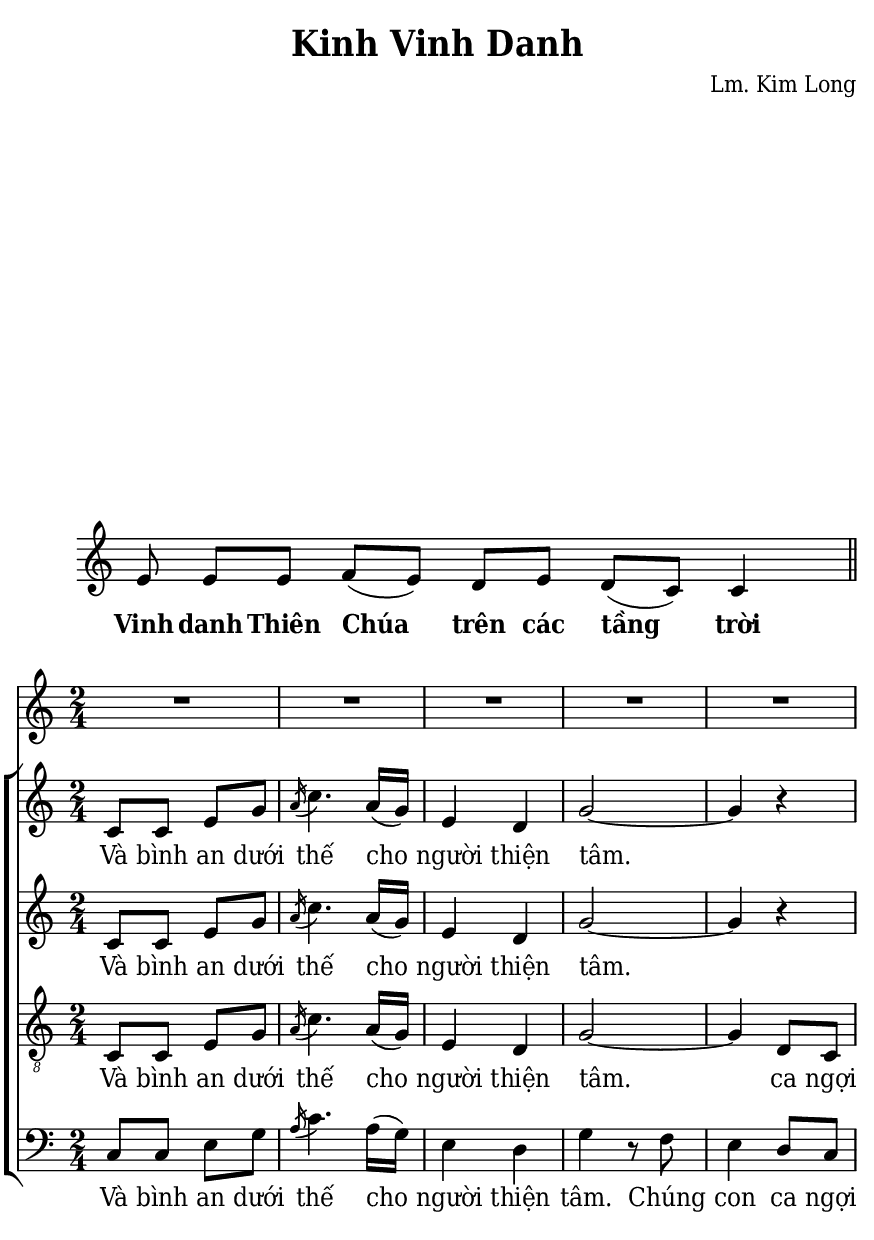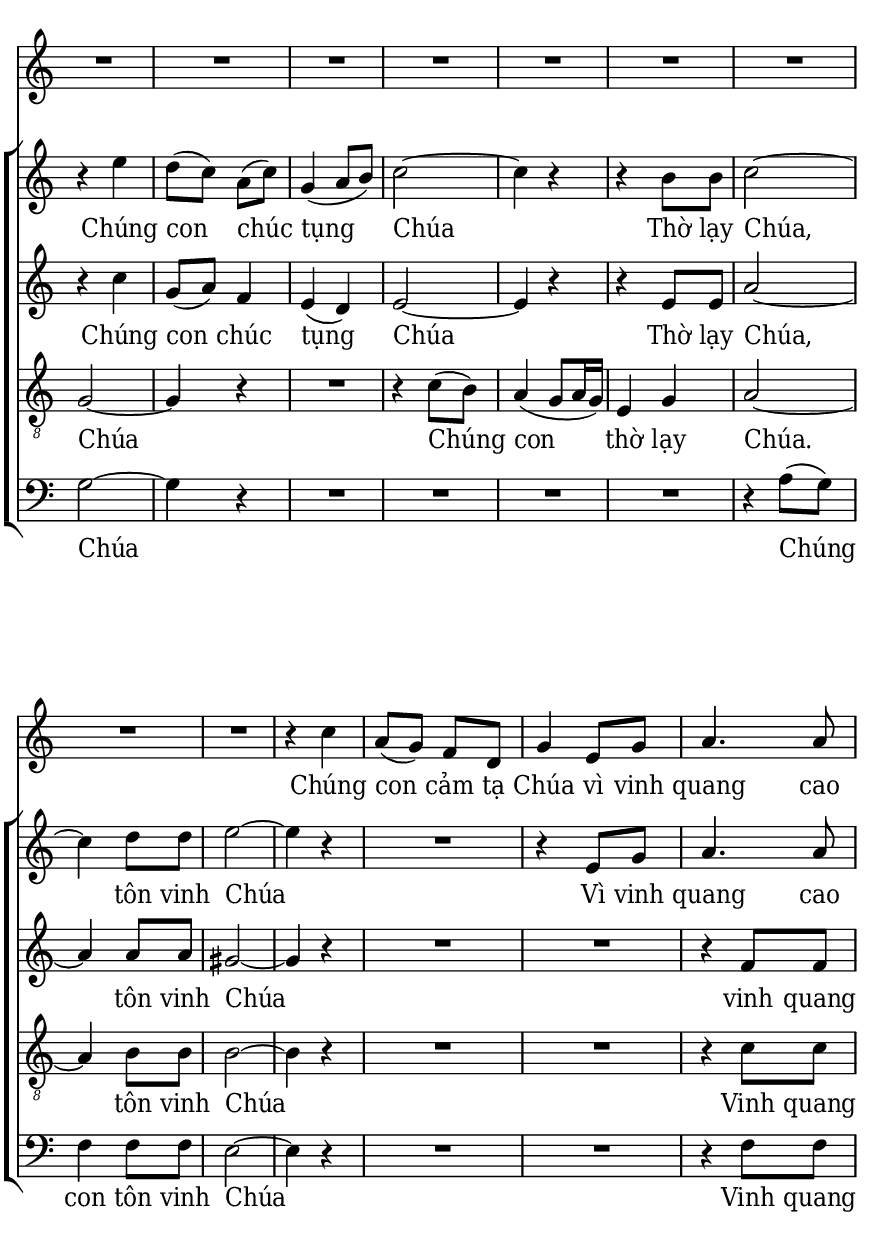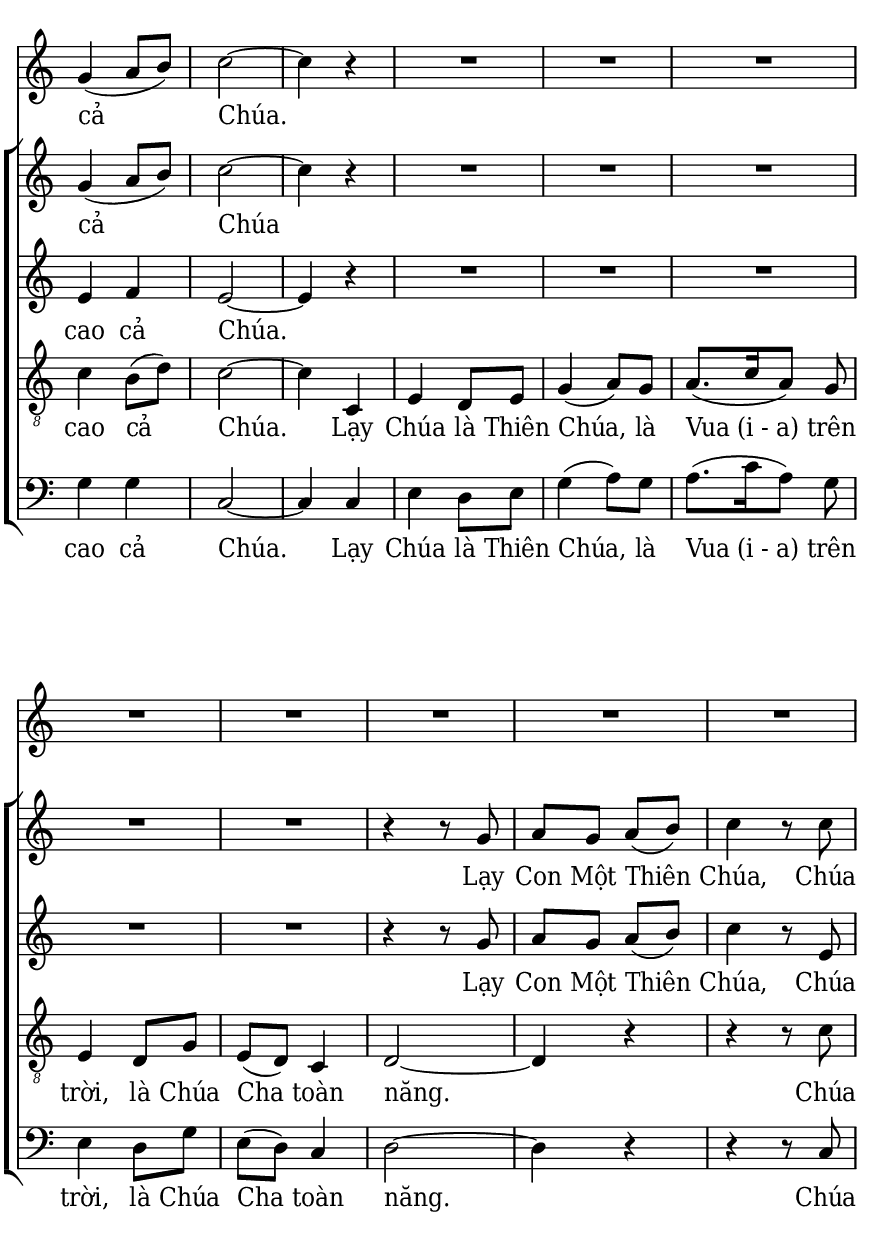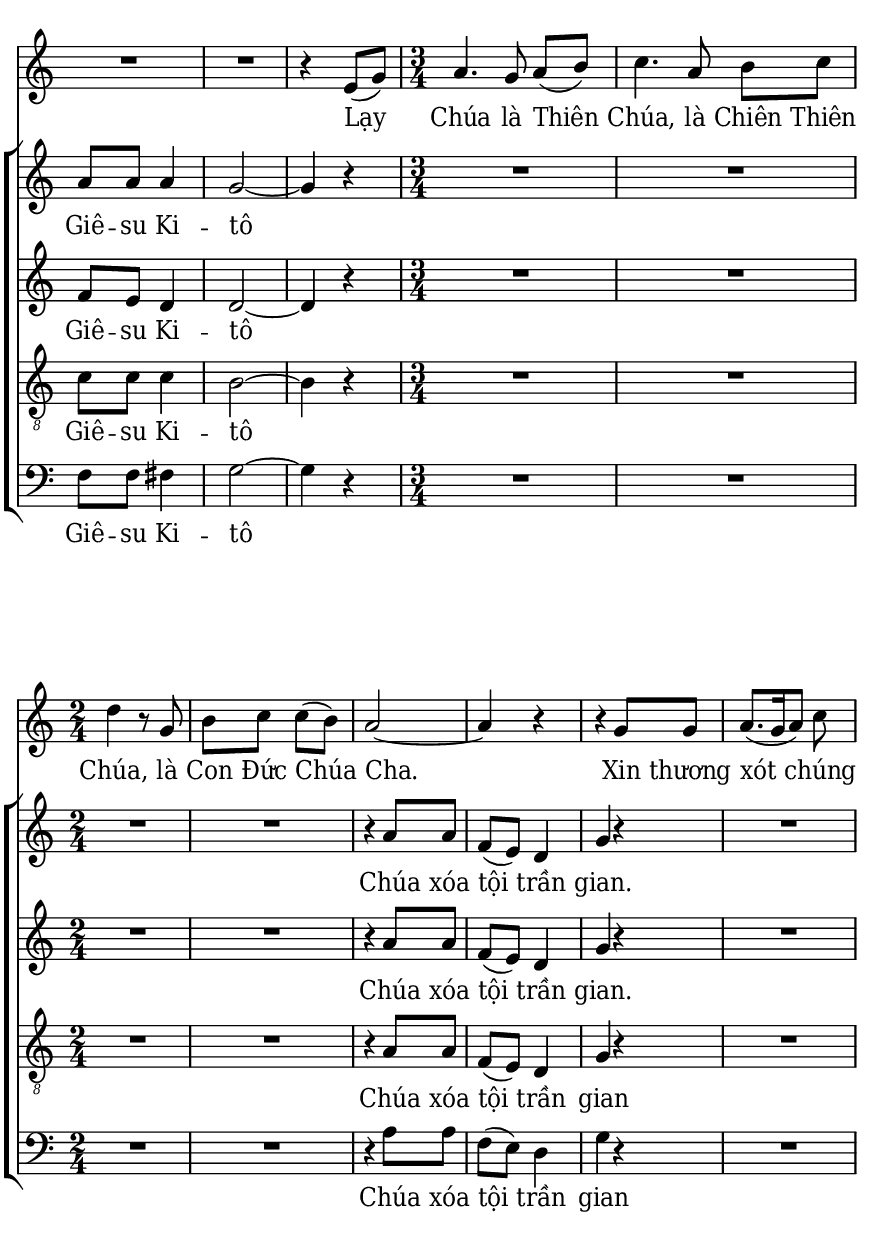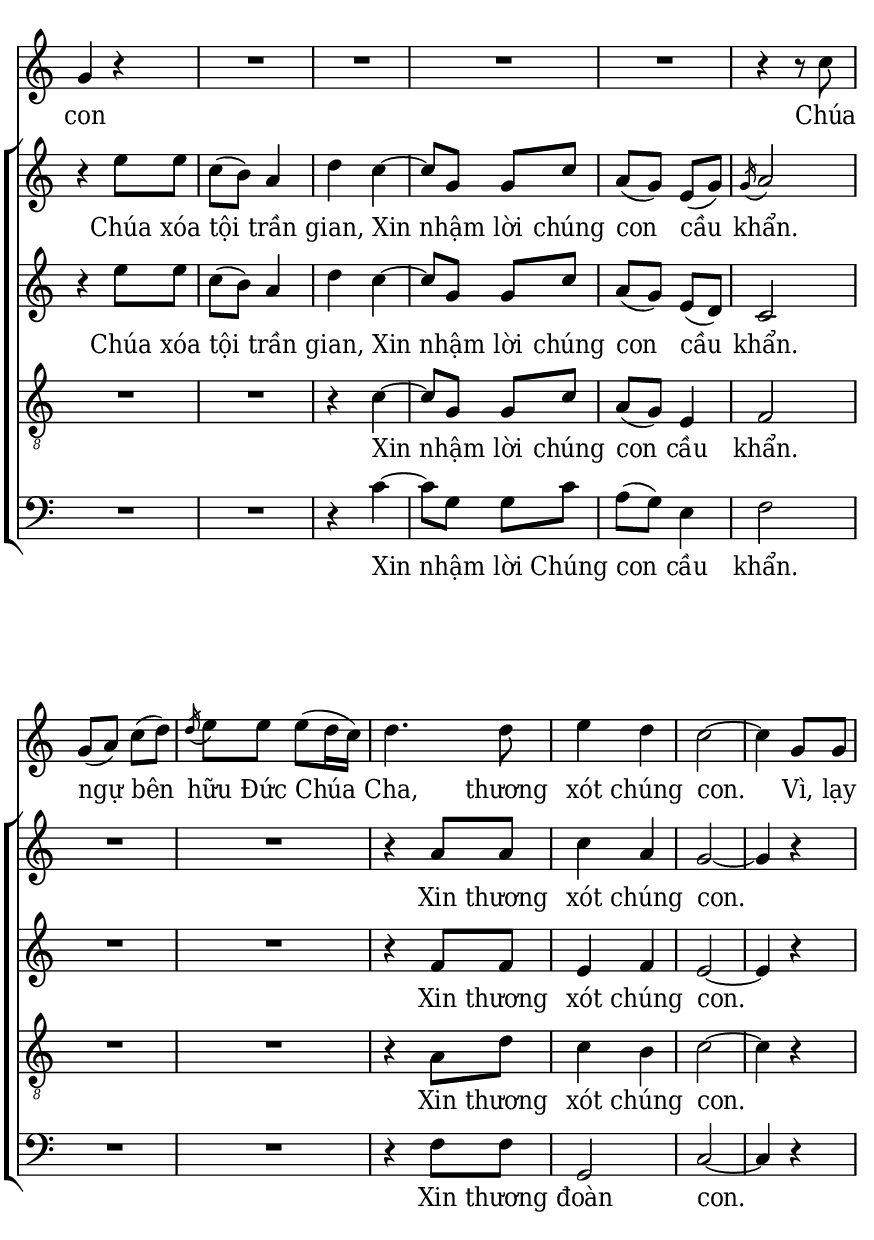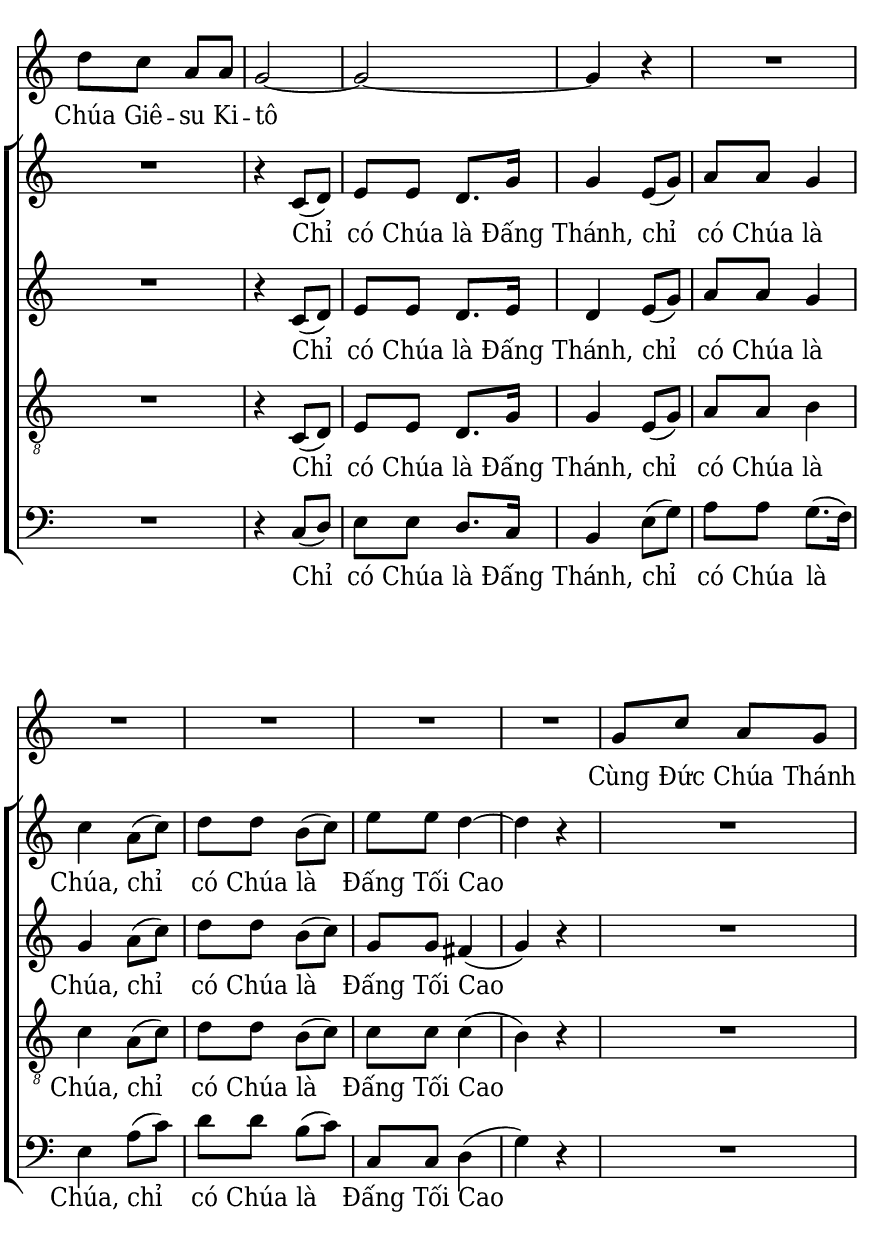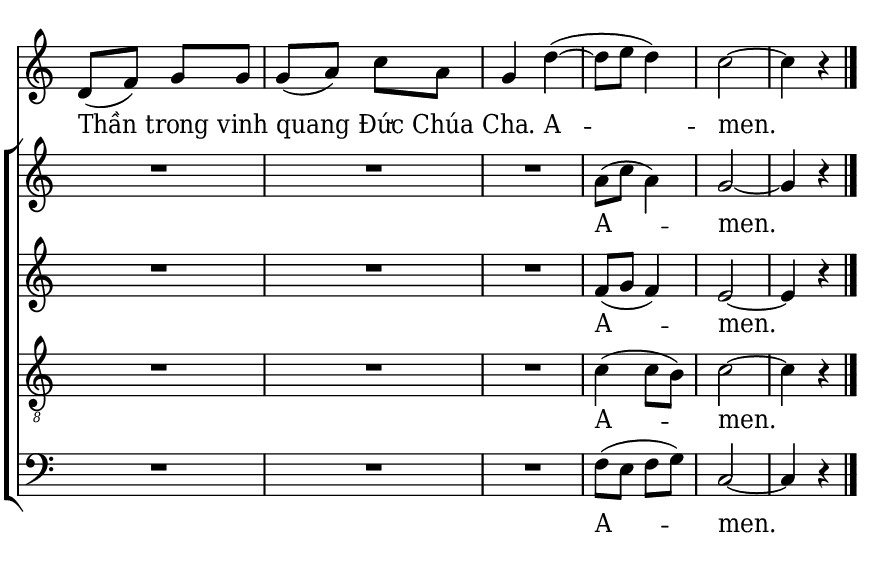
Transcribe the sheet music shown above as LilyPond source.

% Cài đặt chung
\version "2.22.1"
\include "english.ly"

\header {
  title = "Kinh Vinh Danh"
  composer = "Lm. Kim Long"
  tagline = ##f
}

% Nhạc điệp khúc
nhacDiepKhucXuong = \relative c' {
  \override Score.BarLine.break-visibility = ##(#f #f #f)
  \partial 4. e8 e e f (e) d e d (c) c4
  \override Score.BarLine.break-visibility = ##(#t #t #t)
  \bar "||"
}

nhacDiepKhucChuTe = \relative c' {
  R2*14
  r4 c' |
  a8 (g) f d |
  g4 e8 g |
  a4. a8 |
  g4 (a8 b) |
  c2 ~ |
  c4 r |
  R2*10
  r4 e,8 (g) |
  
  \override Staff.TimeSignature.break-visibility = #end-of-line-invisible
  \time 3/4
  a4. g8 a ([b]) |
  c4. a8 b [c] |
  \time 2/4
  d4 r8 g, |
  b c c (b) |
  a2 ~ |
  a4 r |
  r g8 g |
  a8. _([g16 a8]) c |
  g4 r |
  R2*4
  r4 r8 c |
  g (a) c (d) |
  \slashedGrace { d16 ( } e8) e e (d16 c) |
  d4. d8 |
  e4 d |
  c2 ~ |
  c4 g8 g |
  d' c a a |
  g2 ~ |
  g ~ |
  g4 r |
  R2*5
  g8 c a g |
  d (f) g g |
  g (a) c a |
  g4 d' ~ ( |
  d8 e d4) |
  c2 ~ |
  c4 r \bar "|."
}

nhacDiepKhucSop = \relative c' {
  c8 c e g |
  \slashedGrace { a16 ( } c4.) a16 (g) |
  e4 d |
  g2 ~ |
  g4 r |
  r e' |
  d8 (c) a (c) |
  g4 (a8 b) |
  c2 ~ |
  c4 r |
  r b8 b |
  c2 ~ |
  c4 d8 d |
  e2 ~ |
  e4 r |
  R2
  r4 e,8 g |
  a4. a8 |
  g4 (a8 b) |
  c2 ~ |
  c4 r |
  R2*5
  r4 r8 g |
  a g a (b) |
  c4 r8 c |
  a a a4 |
  g2 ~ |
  g4 r 
  
  \override Staff.TimeSignature.break-visibility = #end-of-line-invisible
  \time 3/4|
  R2.*2
  \time 2/4
  R2*2
  r4 a8 a |
  f (e) d4 |
  g4 r |
  R2
  r4 e'8 e |
  c (b) a4 |
  d c ~ |
  c8 g g c |
  a (g) e (g) |
  \slashedGrace { g16 ( } a2) |
  R2*2
  r4 a8 a |
  c4 a |
  g2 ~ |
  g4 r |
  R2
  r4 c,8 (d) |
  e e d8. g16 |
  g4 e8 (g) |
  a a g4 |
  c a8 (c) |
  d d b (c) |
  e e d4 ~ |
  d r |
  R2*4
  a8 (c \once \stemDown a4) |
  g2 ~ |
  g4 r
}

nhacDiepKhucAlto = \relative c' {
  c8 c e g |
  \slashedGrace { a16 ( } c4.) a16 (g) |
  e4 d |
  g2 ~ |
  g4 r |
  r c |
  g8 (a) f4 |
  e (d) |
  e2 ~ |
  e4 r |
  r e8 e |
  a2 ~ |
  a4 a8 a |
  gs2 ~ |
  gs4 r |
  R2
  R2
  r4 f8 f |
  e4 f |
  e2 ~ |
  e4 r |
  R2*5
  r4 r8 g |
  a g a (b) |
  c4 r8 e, |
  f e d4 |
  d2 ~ |
  d4 r 
  
  \override Staff.TimeSignature.break-visibility = #end-of-line-invisible
  \time 3/4|
  R2.*2
  \time 2/4
  R2*2
  r4 a'8 a |
  f (e) d4 |
  g4 r |
  R2
  r4 e'8 e |
  c (b) a4 |
  d c ~ |
  c8 g g c |
  a (g) e (d) |
  c2 |
  R2*2
  r4 f8 f |
  e4 f |
  e2 ~ |
  e4 r |
  R2
  r4 c8 (d) |
  e e d8. e16 |
  d4 e8 (g) |
  a a g4 |
  g4 a8 (c) |
  d d b (c) |
  g g fs4 ( |
  g) r |
  R2*4
  f8 (g f4) |
  e2 ~ |
  e4 r
}

nhacDiepKhucTenor = \relative c {
  c8 c e g |
  \slashedGrace { a16 ( } c4.) a16 (g) |
  e4 d |
  g2 ~ |
  g4 d8 c |
  g'2 ~ |
  g4 r |
  R2
  r4 c8 (b) |
  a4 (g8 a16 g) |
  e4 g |
  a2 ~ |
  a4 b8 b |
  b2 ~ |
  b4 r |
  R2*2
  r4 c8 c |
  c4 b8 (d) |
  c2 ~ |
  c4 c, |
  e4 d8 e |
  g4 (a8) g |
  a8. ([c16 a8]) g |
  e4 d8 g |
  e8 (d) c4 |
  d2 ~ |
  d4 r |
  r r8 c' |
  c c c4 |
  b2 ~ |
  b4 r |
  
  \override Staff.TimeSignature.break-visibility = #end-of-line-invisible
  \time 3/4
  R2.*2
  R2*2
  r4 a8 a f (e) d4 |
  g4 r |
  R2*3
  r4 c ~ |
  c8 g g c |
  a (g) e4 |
  f2 |
  R2*2
  r4 a8 d |
  c4 b |
  c2 ~ |
  c4 r |
  R2
  r4 c,8 (d) |
  e e d8. g16 |
  g4 e8 (g) |
  a a b4 |
  c a8 (c) |
  d d b (c) |
  c c c4 ( |
  b) r |
  R2*4
  c4 (c8 b) |
  c2 ~ |
  c4 r
}

nhacDiepKhucBas = \relative c {
  c8 c e g |
  \slashedGrace { a16 ( } c4.) a16 (g) |
  e4 d |
  g4 r8 f |
  e4 d8 c |
  g'2 ~ |
  g4 r
  R2
  R2*3
  r4 a8 (g) |
  f4 f8 f |
  e2 ~ |
  e4 r |
  R2*2
  r4 f8 f |
  g4 g |
  c,2 ~ |
  c4 c |
  e d8 e |
  g4 (a8) g |
  a8. ([c16 a8]) g |
  e4 d8 g |
  e (d) c4 |
  d2 ~ |
  d4 r |
  r r8 c |
  f f fs4 |
  g2 ~ |
  g4 r |
  
  \override Staff.TimeSignature.break-visibility = #end-of-line-invisible
  \time 3/4
  R2.*2
  R2*2
  r4 a8 a |
  f (e) d4 |
  g r |
  R2*3
  r4 c ~ |
  c8 g g c |
  a (g) e4 |
  f2 |
  R2*2
  r4 f8 f |
  g,2 |
  c2 ~ |
  c4 r |
  R2
  r4 c8 (d) |
  e e d8. c16 |
  b4 e8 (g) |
  a a g8. (f16) |
  e4 a8 (c) |
  d d b (c) |
  c, c d4 ( |
  g) r |
  R2*4
  f8 (e f g) |
  c,2 ~ |
  c4 r
}

% Lời điệp khúc
loiDiepKhucXuong = \lyricmode {
  \override Lyrics.LyricText.font-series = #'bold
  Vinh danh Thiên Chúa trên các tầng trời
}

loiDiepKhucChuTe = \lyricmode {
  Chúng con cảm tạ Chúa vì vinh quang cao cả Chúa.
  Lạy Chúa là Thiên Chúa, là Chiên Thiên Chúa,
  là Con Đức Chúa Cha.
  Xin thương xót chúng con
  Chúa ngự bên hữu Đức Chúa Cha,
  thương xót chúng con.
  Vì, lạy Chúa Giê -- su Ki -- tô
  Cùng Đức Chúa Thánh Thần
  trong vinh quang Đức Chúa Cha.
  A -- men.
}

loiDiepKhucSop = \lyricmode {
  Và bình an dưới thế cho người thiện tâm.
  Chúng con chúc tụng Chúa
  Thờ lạy Chúa, tôn vinh Chúa
  Vì vinh quang cao cả Chúa
  Lạy Con Một Thiên Chúa, Chúa Giê -- su Ki -- tô
  Chúa xóa tội trần gian.
  Chúa xóa tội trần gian,
  Xin nhậm lời chúng con cầu khẩn.
  Xin thương xót chúng con.
  Chỉ có Chúa là Đấng Thánh,
  chỉ có Chúa là Chúa,
  chỉ có Chúa là Đấng Tối Cao
  A -- men.
}

loiDiepKhucAlto = \lyricmode {
  Và bình an dưới thế cho người thiện tâm.
  Chúng con chúc tụng Chúa
  Thờ lạy Chúa, tôn vinh Chúa
  vinh quang cao cả Chúa.
  Lạy Con Một Thiên Chúa, Chúa Giê -- su Ki -- tô
  Chúa xóa tội trần gian.
  Chúa xóa tội trần gian,
  Xin nhậm lời chúng con cầu khẩn.
  Xin thương xót chúng con.
  Chỉ có Chúa là Đấng Thánh,
  chỉ có Chúa là Chúa, chỉ có Chúa là Đấng Tối Cao
  A -- men.
}

loiDiepKhucTenor = \lyricmode {
  Và bình an dưới thế cho người thiện tâm.
  ca ngợi Chúa
  Chúng con thờ lạy Chúa.
  tôn vinh Chúa
  Vinh quang cao cả Chúa.
  Lạy Chúa là Thiên Chúa, là "Vua (i - a)" trên trời,
  là Chúa Cha toàn năng.
  Chúa Giê -- su Ki -- tô
  Chúa xóa tội trần gian
  Xin nhậm lời chúng con cầu khẩn.
  Xin thương xót chúng con.
  Chỉ có Chúa là Đấng Thánh, chỉ có Chúa là Chúa,
  chỉ có Chúa là Đấng Tối Cao
  A -- men.
}

loiDiepKhucBas = \lyricmode {
  Và bình an dưới thế cho người thiện tâm.
  Chúng con ca ngợi Chúa
  Chúng con tôn vinh Chúa
  Vinh quang cao cả Chúa.
  Lạy Chúa là Thiên Chúa, là "Vua (i - a)" trên trời,
  là Chúa Cha toàn năng.
  Chúa Giê -- su Ki -- tô
  Chúa xóa tội trần gian
  Xin nhậm lời Chúng con cầu khẩn.
  Xin thương đoàn con.
  Chỉ có Chúa là Đấng Thánh,
  chỉ có Chúa là Chúa, chỉ có Chúa là Đấng Tối Cao
  A -- men.
}

% Dàn trang
\paper {
  #(set-paper-size "a5")
  top-margin = 3\mm
  bottom-margin = 3\mm
  left-margin = 3\mm
  right-margin = 3\mm
  indent = #0
  #(define fonts
	 (make-pango-font-tree "Deja Vu Serif Condensed"
	 		       "Deja Vu Serif Condensed"
			       "Deja Vu Serif Condensed"
			       (/ 20 20)))
  print-page-number = ##f
  %page-count = 6
}

TongNhip = {
  \key c \major \time 2/4
  \set Timing.beamExceptions = #'()
  \set Timing.baseMoment = #(ly:make-moment 1/4)
}

\markup {
  \vspace #13
}

\score {
  \new ChoirStaff <<
    \new Staff \with {
      \remove "Time_signature_engraver" } <<
        \clef treble
        \new Voice = xuong {
          \TongNhip \nhacDiepKhucXuong
        }
        \new Lyrics \lyricsto xuong \loiDiepKhucXuong
    >>
  >>
  \layout {
    ragged-right = ##f
    indent = #10
  }
}

\score {
  <<
    \new Staff <<
        \clef treble
        \new Voice = chuTe {
          \TongNhip \nhacDiepKhucChuTe
        }
        \new Lyrics \lyricsto chuTe \loiDiepKhucChuTe
    >>
    \new ChoirStaff <<
      \new Staff <<
          \clef treble
          \new Voice = beSop {
            \TongNhip \nhacDiepKhucSop
          }
          \new Lyrics \lyricsto beSop \loiDiepKhucSop
      >>
      \new Staff <<
          \clef treble
          \new Voice = beAlto {
            \TongNhip \nhacDiepKhucAlto
          }
          \new Lyrics \lyricsto beAlto \loiDiepKhucAlto
      >>
      \new Staff <<
          \clef "violin_8"
          \new Voice = beTenor {
            \TongNhip \nhacDiepKhucTenor
          }
          \new Lyrics \lyricsto beTenor \loiDiepKhucTenor
      >>
      \new Staff <<
          \clef bass
          \new Voice = beBas {
            \TongNhip \nhacDiepKhucBas
          }
          \new Lyrics \lyricsto beBas \loiDiepKhucBas
      >>
    >>
  >>
  \layout {
    \override Lyrics.LyricSpace.minimum-distance = #0.8
    \override LyricHyphen.minimum-distance = #1.5
    \override Score.BarNumber.break-visibility = ##(#f #f #f)
    \override Score.SpacingSpanner.uniform-stretching = ##t
  }
}
